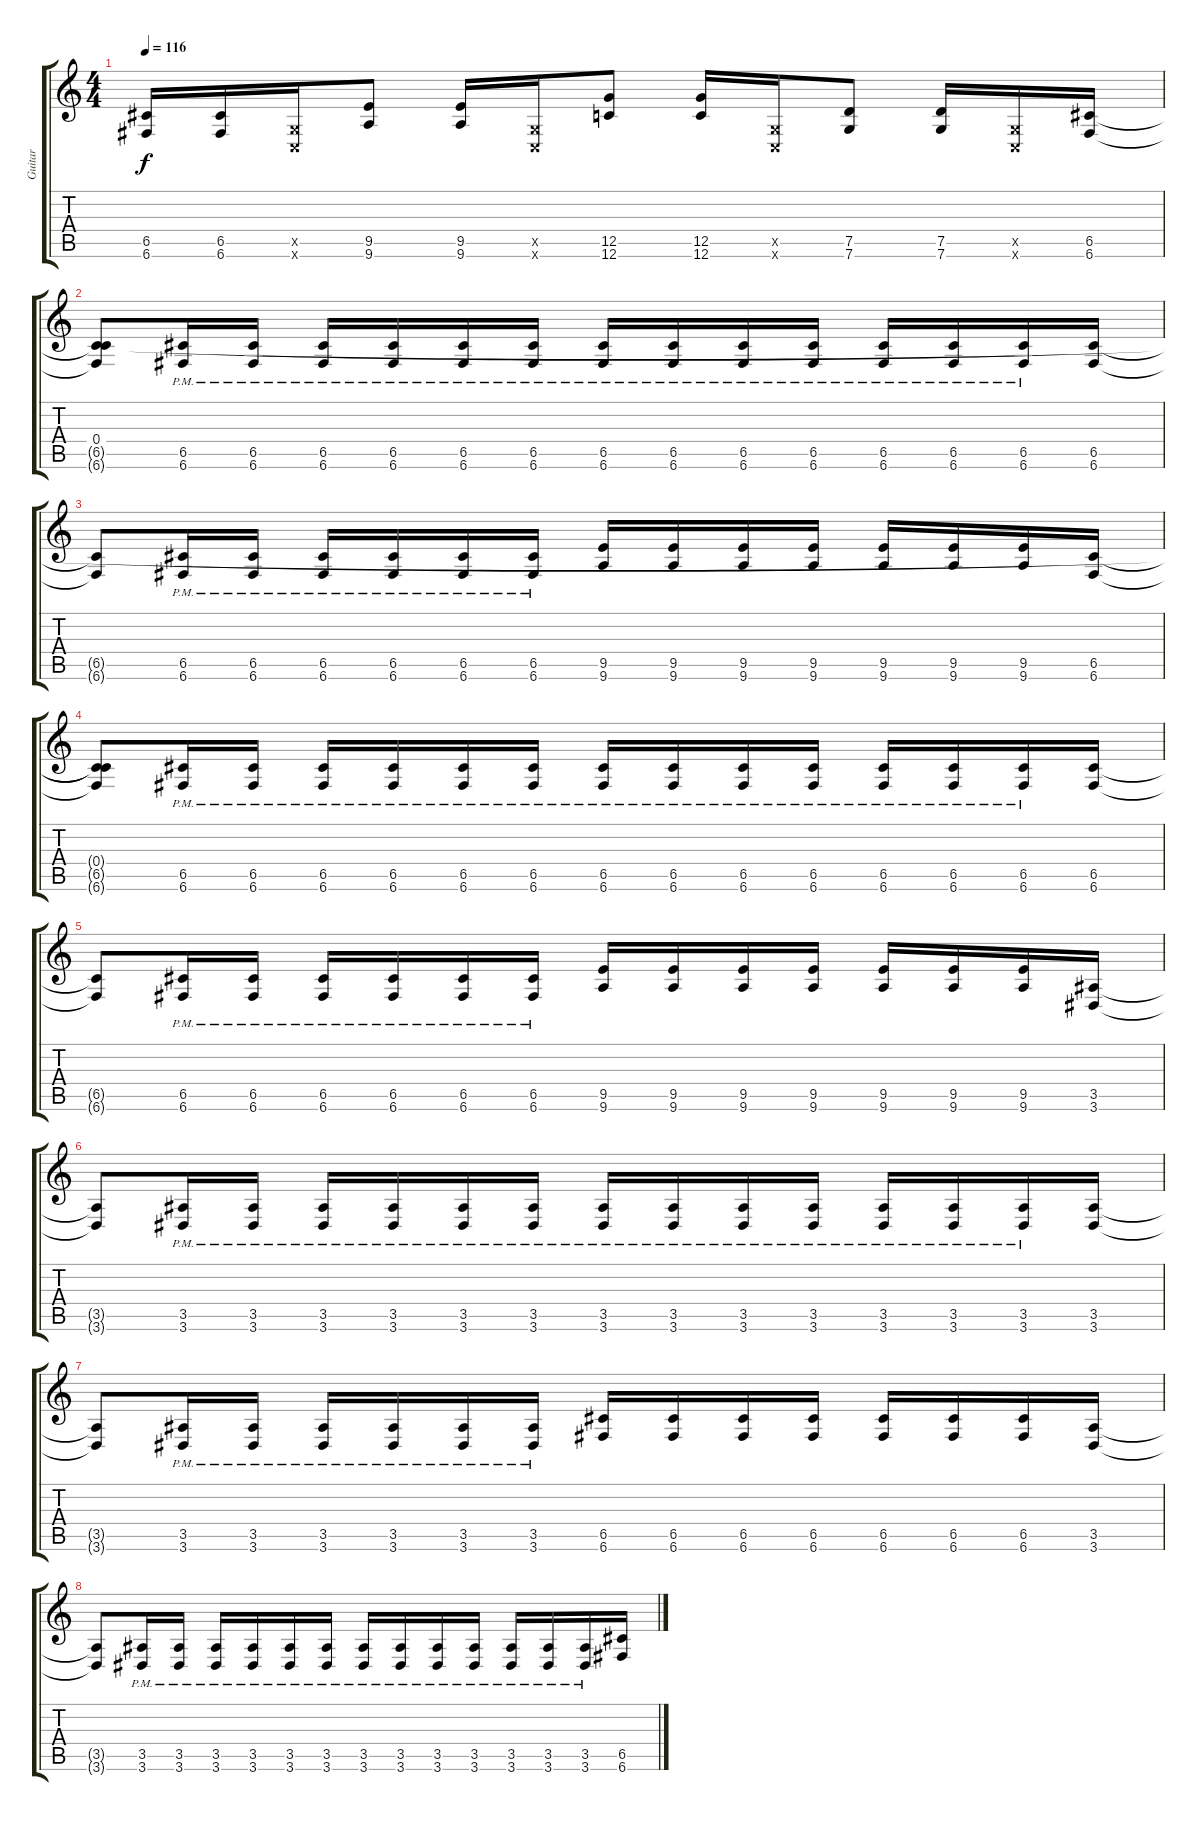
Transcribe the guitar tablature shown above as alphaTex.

\track ("Guitar" "Guitar") {instrument distortionguitar}
\staff {score tabs}
\tuning (D4 A3 F3 C3 G2 C2) {hide}
\ts (4 4)
\tempo 116
\clef g2
\ks c
(6.5{t} 6.6{t}).16{dy f} (6.5 6.6).16 (0.5{x} 0.6{x}).16 (9.5 9.6).8 (9.5 9.6).16 (0.5{x} 0.6{x}).16 (12.5 12.6).8 (12.5 12.6).16 (0.5{x} 0.6{x}).16 (7.5 7.6).8 (7.5 7.6).16 (0.5{x} 0.6{x}).16 (6.5 6.6).16 |
(0.4 6.5{t} 6.6{t}).8 (6.5{pm} 6.6{pm}).16 (6.5{pm} 6.6{pm}).16 (6.5{pm} 6.6{pm}).16 (6.5{pm} 6.6{pm}).16 (6.5{pm} 6.6{pm}).16 (6.5{pm} 6.6{pm}).16 (6.5{pm} 6.6{pm}).16 (6.5{pm} 6.6{pm}).16 (6.5{pm} 6.6{pm}).16 (6.5{pm} 6.6{pm}).16 (6.5{pm} 6.6{pm}).16 (6.5{pm} 6.6{pm}).16 (6.5{pm} 6.6{pm}).16 (6.5 6.6).16 |
(6.5{t} 6.6{t}).8 (6.5{pm} 6.6{pm}).16 (6.5{pm} 6.6{pm}).16 (6.5{pm} 6.6{pm}).16 (6.5{pm} 6.6{pm}).16 (6.5{pm} 6.6{pm}).16 (6.5{pm} 6.6{pm}).16 (9.5 9.6).16 (9.5 9.6).16 (9.5 9.6).16 (9.5 9.6).16 (9.5 9.6).16 (9.5 9.6).16 (9.5 9.6).16 (6.5 6.6).16 |
(0.4{t} 6.5{t} 6.6{t}).8 (6.5{pm} 6.6{pm}).16 (6.5{pm} 6.6{pm}).16 (6.5{pm} 6.6{pm}).16 (6.5{pm} 6.6{pm}).16 (6.5{pm} 6.6{pm}).16 (6.5{pm} 6.6{pm}).16 (6.5{pm} 6.6{pm}).16 (6.5{pm} 6.6{pm}).16 (6.5{pm} 6.6{pm}).16 (6.5{pm} 6.6{pm}).16 (6.5{pm} 6.6{pm}).16 (6.5{pm} 6.6{pm}).16 (6.5{pm} 6.6{pm}).16 (6.5 6.6).16 |
(6.5{t} 6.6{t}).8 (6.5{pm} 6.6{pm}).16 (6.5{pm} 6.6{pm}).16 (6.5{pm} 6.6{pm}).16 (6.5{pm} 6.6{pm}).16 (6.5{pm} 6.6{pm}).16 (6.5{pm} 6.6{pm}).16 (9.5 9.6).16 (9.5 9.6).16 (9.5 9.6).16 (9.5 9.6).16 (9.5 9.6).16 (9.5 9.6).16 (9.5 9.6).16 (3.5 3.6).16 |
(3.5{t} 3.6{t}).8 (3.5{pm} 3.6{pm}).16 (3.5{pm} 3.6{pm}).16 (3.5{pm} 3.6{pm}).16 (3.5{pm} 3.6{pm}).16 (3.5{pm} 3.6{pm}).16 (3.5{pm} 3.6{pm}).16 (3.5{pm} 3.6{pm}).16 (3.5{pm} 3.6{pm}).16 (3.5{pm} 3.6{pm}).16 (3.5{pm} 3.6{pm}).16 (3.5{pm} 3.6{pm}).16 (3.5{pm} 3.6{pm}).16 (3.5{pm} 3.6{pm}).16 (3.5 3.6).16 |
(3.5{t} 3.6{t}).8 (3.5{pm} 3.6{pm}).16 (3.5{pm} 3.6{pm}).16 (3.5{pm} 3.6{pm}).16 (3.5{pm} 3.6{pm}).16 (3.5{pm} 3.6{pm}).16 (3.5{pm} 3.6{pm}).16 (6.5 6.6).16 (6.5 6.6).16 (6.5 6.6).16 (6.5 6.6).16 (6.5 6.6).16 (6.5 6.6).16 (6.5 6.6).16 (3.5 3.6).16 |
(3.5{t} 3.6{t}).8 (3.5{pm} 3.6{pm}).16 (3.5{pm} 3.6{pm}).16 (3.5{pm} 3.6{pm}).16 (3.5{pm} 3.6{pm}).16 (3.5{pm} 3.6{pm}).16 (3.5{pm} 3.6{pm}).16 (3.5{pm} 3.6{pm}).16 (3.5{pm} 3.6{pm}).16 (3.5{pm} 3.6{pm}).16 (3.5{pm} 3.6{pm}).16 (3.5{pm} 3.6{pm}).16 (3.5{pm} 3.6{pm}).16 (3.5{pm} 3.6{pm}).16 (6.5 6.6).16
